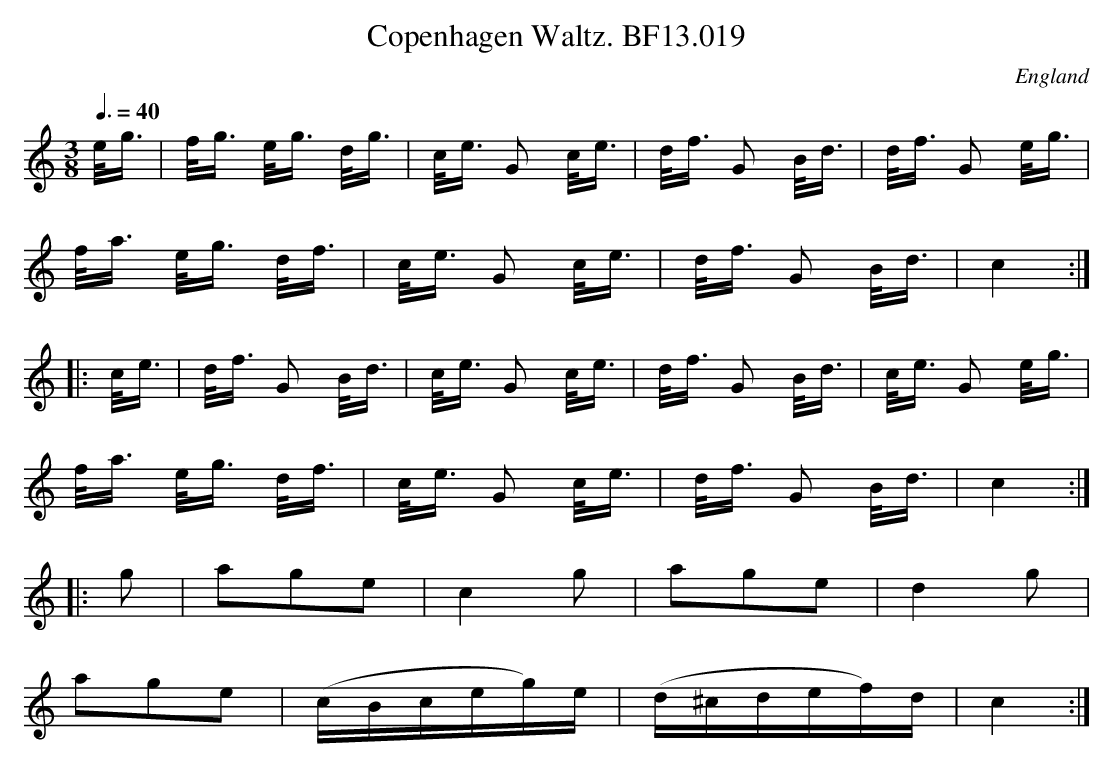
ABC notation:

X:1
T:Copenhagen Waltz. BF13.019
L:1/16
M:3/8
O:England
Q:3/8=40
K:C
e<g|f<g e<g d<g|c<e G2 c<e|d<f G2 B<d|d<f G2 e<g|!
f<a e<g d<f|c<e G2 c<e|d<f G2 B<d|c4:|!
|:c<e|d<f G2 B<d|c<e G2 c<e|d<f G2 B<d|c<e G2 e<g|!
f<a e<g d<f|c<e G2 c<e|d<f G2 B<d|c4:|!
|:g2|a2g2e2|c4g2|a2g2e2|d4g2|!
a2g2e2|(cBceg)e|(d^cdef)d|c4:|
